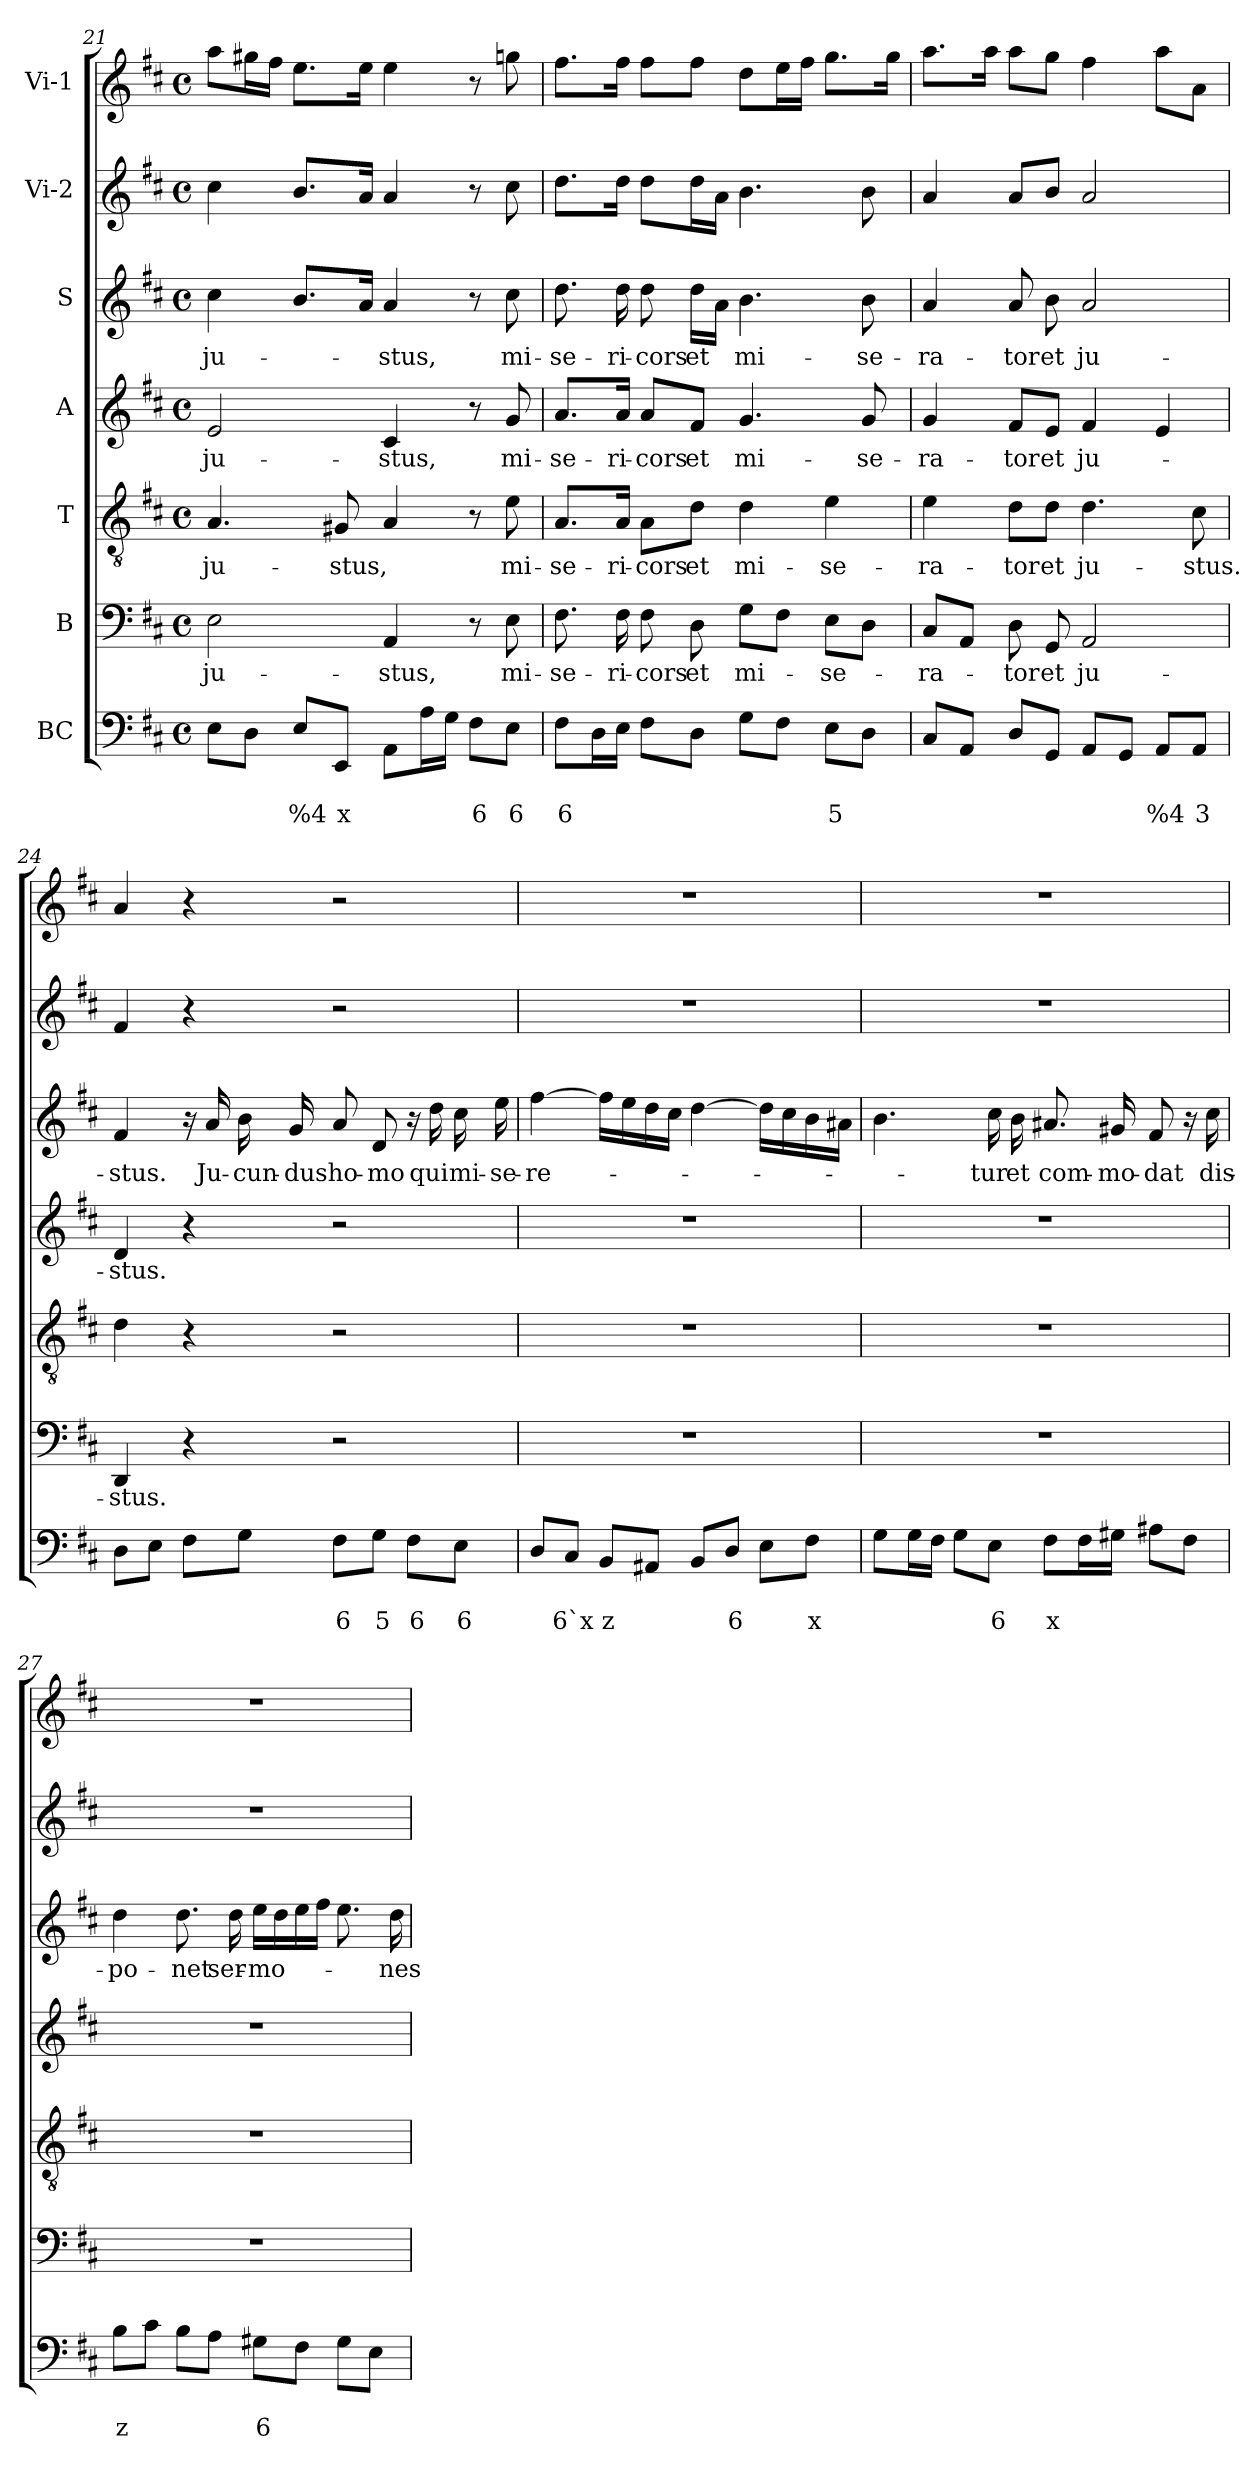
**kern	**text	**text	**kern	**text	**kern	**text	**kern	**text	**kern	**text	**kern	**kern
*part7	*part7	*part7	*part6	*part6	*part5	*part5	*part4	*part4	*part3	*part3	*part2	*part1
*staff7	*staff7	*staff7	*staff6	*staff6	*staff5	*staff5	*staff4	*staff4	*staff3	*staff3	*staff2	*staff1
*I"BC	*	*	*I"B	*	*I"T	*	*I"A	*	*I"S	*	*I"Vi-2	*I"Vi-1
!!LO:LB:g=z
*clefF4	*	*	*clefF4	*	*clefGv2	*	*clefG2	*	*clefG2	*	*clefG2	*clefG2
*k[f#c#]	*	*	*k[f#c#]	*	*k[f#c#]	*	*k[f#c#]	*	*k[f#c#]	*	*k[f#c#]	*k[f#c#]
*D:	*	*	*D:	*	*D:	*	*D:	*	*D:	*	*D:	*D:
*M4/4	*	*	*M4/4	*	*M4/4	*	*M4/4	*	*M4/4	*	*M4/4	*M4/4
*met(c)	*	*	*met(c)	*	*met(c)	*	*met(c)	*	*met(c)	*	*met(c)	*met(c)
=21	=21	=21	=21	=21	=21	=21	=21	=21	=21	=21	=21	=21
!	!	!	!	!LO:LY:b	!	!LO:LY:b	!	!LO:LY:b	!	!LO:LY:b	!	!
8E\L	.	.	2E\	ju-	4.A/	ju-	2e/	ju-	4cc#\	ju-	4cc#\	8aa\L
8D\J	.	.	.	.	.	.	.	.	.	.	.	16gg#X\L
.	.	.	.	.	.	.	.	.	.	.	.	16ff#\JJ
!	!	!LO:LY:b	!	!	!	!	!	!	!	!	!	!
8E/L	.	%4	.	.	.	.	.	.	8.b/L	.	8.b/L	8.ee\L
!	!	!LO:LY:b	!	!	!	!LO:LY:b	!	!	!	!	!	!
8EE/J	.	x	.	.	8G#X/	-stus,	.	.	.	.	.	.
.	.	.	.	.	.	.	.	.	16a/Jk	.	16a/Jk	16ee\Jk
!	!	!	!	!LO:LY:b	!	!	!	!LO:LY:b	!	!LO:LY:b	!	!
8AA\L	.	.	4AA/	-stus,	4A/	.	4c#/	-stus,	4a/	-stus,	4a/	4ee\
16A\L	.	.	.	.	.	.	.	.	.	.	.	.
16G\JJ	.	.	.	.	.	.	.	.	.	.	.	.
!	!	!LO:LY:b	!	!	!	!	!	!	!	!	!	!
8F#\L	.	6	8r	.	8r	.	8r	.	8r	.	8r	8r
!	!	!LO:LY:b	!	!LO:LY:b	!	!LO:LY:b	!	!LO:LY:b	!	!LO:LY:b	!	!
8E\J	.	6	8E\	mi-	8e\	mi-	8g/	mi-	8cc#\	mi-	8cc#\	8ggn\
=22	=22	=22	=22	=22	=22	=22	=22	=22	=22	=22	=22	=22
!	!	!LO:LY:b	!	!LO:LY:b	!	!LO:LY:b	!	!LO:LY:b	!	!LO:LY:b	!	!
8F#\L	.	6	8.F#\	-se-	8.A/L	-se-	8.a/L	-se-	8.dd\	-se-	8.dd\L	8.ff#\L
16D\L	.	.	.	.	.	.	.	.	.	.	.	.
!	!	!	!	!LO:LY:b	!	!LO:LY:b	!	!LO:LY:b	!	!LO:LY:b	!	!
16E\JJ	.	.	16F#\	-ri-	16A/Jk	-ri-	16a/Jk	-ri-	16dd\	-ri-	16dd\Jk	16ff#\Jk
!	!	!	!	!LO:LY:b	!	!LO:LY:b	!	!LO:LY:b	!	!LO:LY:b	!	!
8F#\L	.	.	8F#\	-cors	8A\L	-cors	8a/L	-cors	8dd\	-cors	8dd\L	8ff#\L
!	!	!	!	!LO:LY:b	!	!LO:LY:b	!	!LO:LY:b	!	!LO:LY:b	!	!
8D\J	.	.	8D\	et	8d\J	et	8f#/J	et	16dd\LL	et	16dd\L	8ff#\J
.	.	.	.	.	.	.	.	.	16a\JJ	.	16a\JJ	.
!	!	!	!	!LO:LY:b	!	!LO:LY:b	!	!LO:LY:b	!	!LO:LY:b	!	!
8G\L	.	.	8G\L	mi-	4d\	mi-	4.g/	mi-	4.b\	mi-	4.b\	8dd\L
8F#\J	.	.	8F#\J	.	.	.	.	.	.	.	.	16ee\L
.	.	.	.	.	.	.	.	.	.	.	.	16ff#\JJ
!	!	!LO:LY:b	!	!LO:LY:b	!	!LO:LY:b	!	!	!	!	!	!
8E\L	.	5	8E\L	-se-	4e\	-se-	.	.	.	.	.	8.gg\L
!	!	!	!	!	!	!	!	!LO:LY:b	!	!LO:LY:b	!	!
8D\J	.	.	8D\J	.	.	.	8g/	-se-	8b\	-se-	8b\	.
.	.	.	.	.	.	.	.	.	.	.	.	16gg\Jk
=23	=23	=23	=23	=23	=23	=23	=23	=23	=23	=23	=23	=23
!	!	!	!	!LO:LY:b	!	!LO:LY:b	!	!LO:LY:b	!	!LO:LY:b	!	!
8C#/L	.	.	8C#/L	-ra-	4e\	-ra-	4g/	-ra-	4a/	-ra-	4a/	8.aa\L
8AA/J	.	.	8AA/J	.	.	.	.	.	.	.	.	.
.	.	.	.	.	.	.	.	.	.	.	.	16aa\Jk
!	!	!	!	!LO:LY:b	!	!LO:LY:b	!	!LO:LY:b	!	!LO:LY:b	!	!
8D/L	.	.	8D\	-tor	8d\L	-tor	8f#/L	-tor	8a/	-tor	8a/L	8aa\L
!	!	!	!	!LO:LY:b	!	!LO:LY:b	!	!LO:LY:b	!	!LO:LY:b	!	!
8GG/J	.	.	8GG/	et	8d\J	et	8e/J	et	8b\	et	8b/J	8gg\J
!	!	!	!	!LO:LY:b	!	!LO:LY:b	!	!LO:LY:b	!	!LO:LY:b	!	!
8AA/L	.	.	2AA/	ju-	4.d\	ju-	4f#/	ju-	2a/	ju-	2a/	4ff#\
8GG/J	.	.	.	.	.	.	.	.	.	.	.	.
!	!	!LO:LY:b	!	!	!	!	!	!	!	!	!	!
8AA/L	.	%4	.	.	.	.	4e/	.	.	.	.	8aa\L
!	!	!LO:LY:b	!	!	!	!LO:LY:b	!	!	!	!	!	!
8AA/J	.	3	.	.	8c#\	-stus.	.	.	.	.	.	8a\J
=24	=24	=24	=24	=24	=24	=24	=24	=24	=24	=24	=24	=24
!	!	!	!	!LO:LY:b	!	!	!	!LO:LY:b	!	!LO:LY:b	!	!
8D\L	.	.	4DD/	-stus.	4d\	.	4d/	-stus.	4f#/	-stus.	4f#/	4a/
8E\J	.	.	.	.	.	.	.	.	.	.	.	.
8F#\L	.	.	4r	.	4r	.	4r	.	16r	.	4r	4r
!	!	!	!	!	!	!	!	!	!	!LO:LY:b	!	!
.	.	.	.	.	.	.	.	.	16a/	Ju-	.	.
!	!	!	!	!	!	!	!	!	!	!LO:LY:b	!	!
8G\J	.	.	.	.	.	.	.	.	16b\	-cun-	.	.
!	!	!	!	!	!	!	!	!	!	!LO:LY:b	!	!
.	.	.	.	.	.	.	.	.	16g/	-dus	.	.
!	!	!LO:LY:b	!	!	!	!	!	!	!	!LO:LY:b	!	!
8F#\L	.	6	2r	.	2r	.	2r	.	8a/	ho-	2r	2r
!	!	!LO:LY:b	!	!	!	!	!	!	!	!LO:LY:b	!	!
8G\J	.	5	.	.	.	.	.	.	8d/	-mo	.	.
!	!	!LO:LY:b	!	!	!	!	!	!	!	!	!	!
8F#\L	.	6	.	.	.	.	.	.	16r	.	.	.
!	!	!	!	!	!	!	!	!	!	!LO:LY:b	!	!
.	.	.	.	.	.	.	.	.	16dd\	qui	.	.
!	!	!LO:LY:b	!	!	!	!	!	!	!	!LO:LY:b	!	!
8E\J	.	6	.	.	.	.	.	.	16cc#\	mi-	.	.
!	!	!	!	!	!	!	!	!	!	!LO:LY:b	!	!
.	.	.	.	.	.	.	.	.	16ee\	-se-	.	.
!!LO:PB:g=z
=25	=25	=25	=25	=25	=25	=25	=25	=25	=25	=25	=25	=25
!	!	!	!	!	!	!	!	!	!	!LO:LY:b	!	!
8D/L	.	.	1r	.	1r	.	1r	.	[4ff#\	-re-	1r	1r
!	!	!LO:LY:b	!	!	!	!	!	!	!	!	!	!
8C#/J	.	6`x	.	.	.	.	.	.	.	.	.	.
!	!	!LO:LY:b	!	!	!	!	!	!	!	!	!	!
8BB/L	.	z	.	.	.	.	.	.	16ff#\LL]	.	.	.
.	.	.	.	.	.	.	.	.	16ee\	.	.	.
8AA#X/J	.	.	.	.	.	.	.	.	16dd\	.	.	.
.	.	.	.	.	.	.	.	.	16cc#\JJ	.	.	.
8BB/L	.	.	.	.	.	.	.	.	[4dd\	.	.	.
!	!	!LO:LY:b	!	!	!	!	!	!	!	!	!	!
8D/J	.	6	.	.	.	.	.	.	.	.	.	.
8E\L	.	.	.	.	.	.	.	.	16dd\LL]	.	.	.
.	.	.	.	.	.	.	.	.	16cc#\	.	.	.
!	!	!LO:LY:b	!	!	!	!	!	!	!	!	!	!
8F#\J	.	x	.	.	.	.	.	.	16b\	.	.	.
.	.	.	.	.	.	.	.	.	16a#X\JJ	.	.	.
=26	=26	=26	=26	=26	=26	=26	=26	=26	=26	=26	=26	=26
8G\L	.	.	1r	.	1r	.	1r	.	4.b\	.	1r	1r
16G\L	.	.	.	.	.	.	.	.	.	.	.	.
16F#\JJ	.	.	.	.	.	.	.	.	.	.	.	.
8G\L	.	.	.	.	.	.	.	.	.	.	.	.
!	!	!LO:LY:b	!	!	!	!	!	!	!	!LO:LY:b	!	!
8E\J	.	6	.	.	.	.	.	.	16cc#\	-tur	.	.
!	!	!	!	!	!	!	!	!	!	!LO:LY:b	!	!
.	.	.	.	.	.	.	.	.	16b\	et	.	.
!	!	!LO:LY:b	!	!	!	!	!	!	!	!LO:LY:b	!	!
8F#\L	.	x	.	.	.	.	.	.	8.a#X/	com-	.	.
16F#\L	.	.	.	.	.	.	.	.	.	.	.	.
!	!	!	!	!	!	!	!	!	!	!LO:LY:b	!	!
16G#X\JJ	.	.	.	.	.	.	.	.	16g#X/	-mo-	.	.
!	!	!	!	!	!	!	!	!	!	!LO:LY:b	!	!
8A#X\L	.	.	.	.	.	.	.	.	8f#/	-dat	.	.
8F#\J	.	.	.	.	.	.	.	.	16r	.	.	.
!	!	!	!	!	!	!	!	!	!	!LO:LY:b	!	!
.	.	.	.	.	.	.	.	.	16cc#\	dis-	.	.
=27	=27	=27	=27	=27	=27	=27	=27	=27	=27	=27	=27	=27
!	!	!LO:LY:b	!	!	!	!	!	!	!	!LO:LY:b	!	!
8B\L	.	z	1r	.	1r	.	1r	.	4dd\	-po-	1r	1r
8c#\J	.	.	.	.	.	.	.	.	.	.	.	.
!	!	!	!	!	!	!	!	!	!	!LO:LY:b	!	!
8B\L	.	.	.	.	.	.	.	.	8.dd\	-net	.	.
8A\J	.	.	.	.	.	.	.	.	.	.	.	.
!	!	!	!	!	!	!	!	!	!	!LO:LY:b	!	!
.	.	.	.	.	.	.	.	.	16dd\	ser-	.	.
!	!	!LO:LY:b	!	!	!	!	!	!	!	!LO:LY:b	!	!
8G#X\L	.	6	.	.	.	.	.	.	16ee\LL	-mo-	.	.
.	.	.	.	.	.	.	.	.	16dd\	.	.	.
8F#\J	.	.	.	.	.	.	.	.	16ee\	.	.	.
.	.	.	.	.	.	.	.	.	16ff#\JJ	.	.	.
8G#\L	.	.	.	.	.	.	.	.	8.ee\	.	.	.
8E\J	.	.	.	.	.	.	.	.	.	.	.	.
!	!	!	!	!	!	!	!	!	!	!LO:LY:b	!	!
.	.	.	.	.	.	.	.	.	16dd\	-nes	.	.
=	=	=	=	=	=	=	=	=	=	=	=	=
*-	*-	*-	*-	*-	*-	*-	*-	*-	*-	*-	*-	*-
